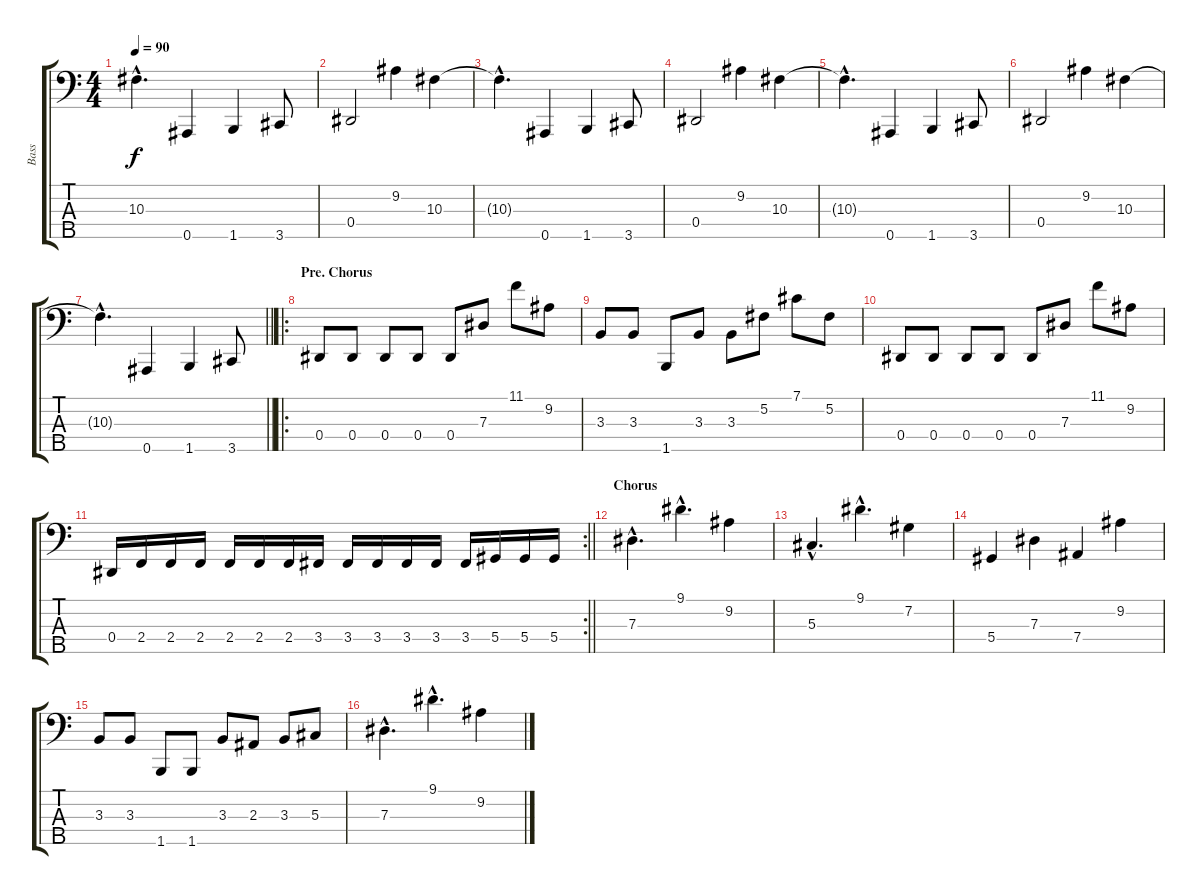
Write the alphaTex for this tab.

\track ("Bass" "Bass") {instrument electricbassfinger}
\staff {score tabs}
\tuning (Gb2 Db2 Ab1 Eb1 Bb0) {hide}
\ts (4 4)
\tempo 90
\clef f4
\ks c
10.3{hac t}.4{d dy f} 0.5.4 1.5.4 3.5.8 |
0.4.2 9.2.4 10.3.4 |
10.3{hac t}.4{d} 0.5.4 1.5.4 3.5.8 |
0.4.2 9.2.4 10.3.4 |
10.3{hac t}.4{d} 0.5.4 1.5.4 3.5.8 |
0.4.2 9.2.4 10.3.4 |
\barLineRight lightlight
10.3{hac t}.4{d} 0.5.4 1.5.4 3.5.8 |
\ro
\section ("" "Pre. Chorus")
0.4.8 0.4.8 0.4.8 0.4.8 0.4.8 7.3.8 11.1.8 9.2.8 |
3.3.8 3.3.8 1.5.8 3.3.8 3.3.8 5.2.8 7.1.8 5.2.8 |
0.4.8 0.4.8 0.4.8 0.4.8 0.4.8 7.3.8 11.1.8 9.2.8 |
\rc 2
\barLineRight lightlight
0.4.16 2.4.16 2.4.16 2.4.16 2.4.16 2.4.16 2.4.16 3.4.16 3.4.16 3.4.16 3.4.16 3.4.16 3.4.16 5.4.16 5.4.16 5.4.16 |
\section ("" "Chorus")
7.3{hac}.4{d} 9.1{hac}.4{d} 9.2.4 |
5.3{hac}.4{d} 9.1{hac}.4{d} 7.2.4 |
5.4.4 7.3.4 7.4.4 9.2.4 |
3.3.8 3.3.8 1.5.8 1.5.8 3.3.8 2.3.8 3.3.8 5.3.8 |
7.3{hac}.4{d} 9.1{hac}.4{d} 9.2.4
